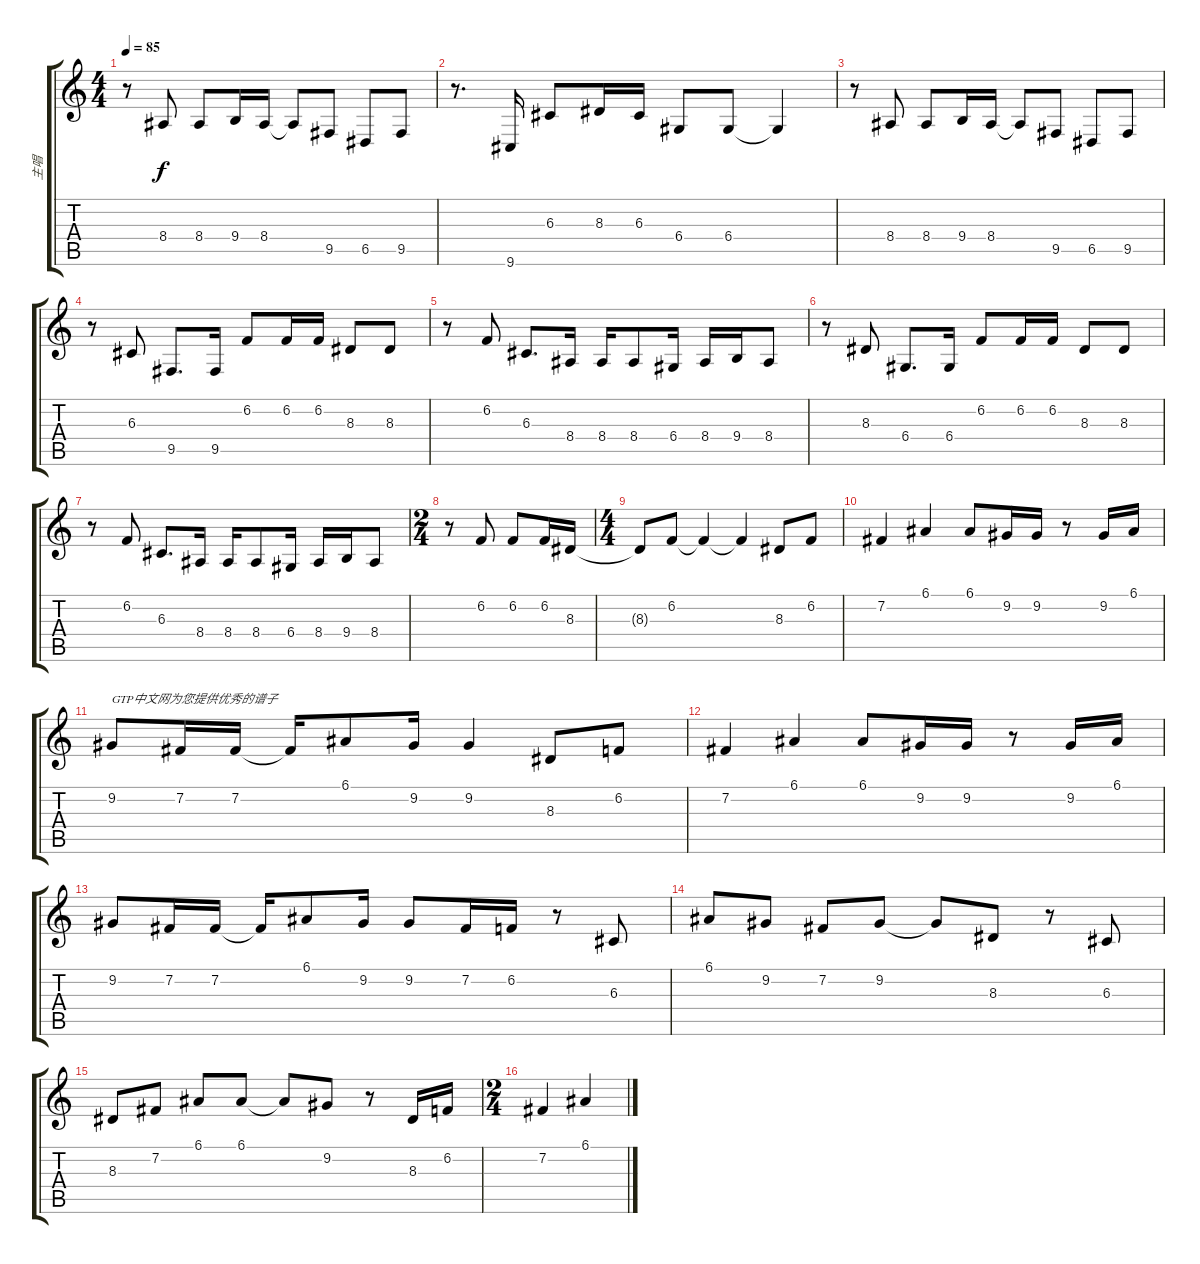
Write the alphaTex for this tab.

\track ("主唱" "主唱") {instrument violin}
\staff {score tabs}
\tuning (E4 B3 G3 D3 A2 E2) {hide}
\ts (4 4)
\tempo 85
\clef g2
\ks c
r.8{dy f} 8.4.8 8.4.8 9.4.16 8.4.16 8.4{t}.8 9.5.8 6.5.8 9.5.8 |
r.8{d} 9.6.16 6.3.8 8.3.16 6.3.16 6.4.8 6.4.8 6.4{t}.4 |
r.8 8.4.8 8.4.8 9.4.16 8.4.16 8.4{t}.8 9.5.8 6.5.8 9.5.8 |
r.8 6.3.8 9.5.8{d} 9.5.16 6.2.8 6.2.16 6.2.16 8.3.8 8.3.8 |
r.8 6.2.8 6.3.8{d} 8.4.16 8.4.16 8.4.8 6.4.16 8.4.16 9.4.16 8.4.8 |
r.8 8.3.8 6.4.8{d} 6.4.16 6.2.8 6.2.16 6.2.16 8.3.8 8.3.8 |
r.8 6.2.8 6.3.8{d} 8.4.16 8.4.16 8.4.8 6.4.16 8.4.16 9.4.16 8.4.8 |
\ts (2 4)
r.8 6.2.8 6.2.8 6.2.16 8.3.16 |
\ts (4 4)
8.3{t}.8 6.2.8 6.2{t}.4 6.2{t}.4 8.3.8 6.2.8 |
7.2.4 6.1.4 6.1.8 9.2.16 9.2.16 r.8 9.2.16 6.1.16 |
9.2.8{txt "GTP中文网为您提供优秀的谱子"} 7.2.16 7.2.16 7.2{t}.16 6.1.8 9.2.16 9.2.4 8.3.8 6.2.8 |
7.2.4 6.1.4 6.1.8 9.2.16 9.2.16 r.8 9.2.16 6.1.16 |
9.2.8 7.2.16 7.2.16 7.2{t}.16 6.1.8 9.2.16 9.2.8 7.2.16 6.2.16 r.8 6.3.8 |
6.1.8 9.2.8 7.2.8 9.2.8 9.2{t}.8 8.3.8 r.8 6.3.8 |
8.3.8 7.2.8 6.1.8 6.1.8 6.1{t}.8 9.2.8 r.8 8.3.16 6.2.16 |
\ts (2 4)
7.2.4 6.1.4
